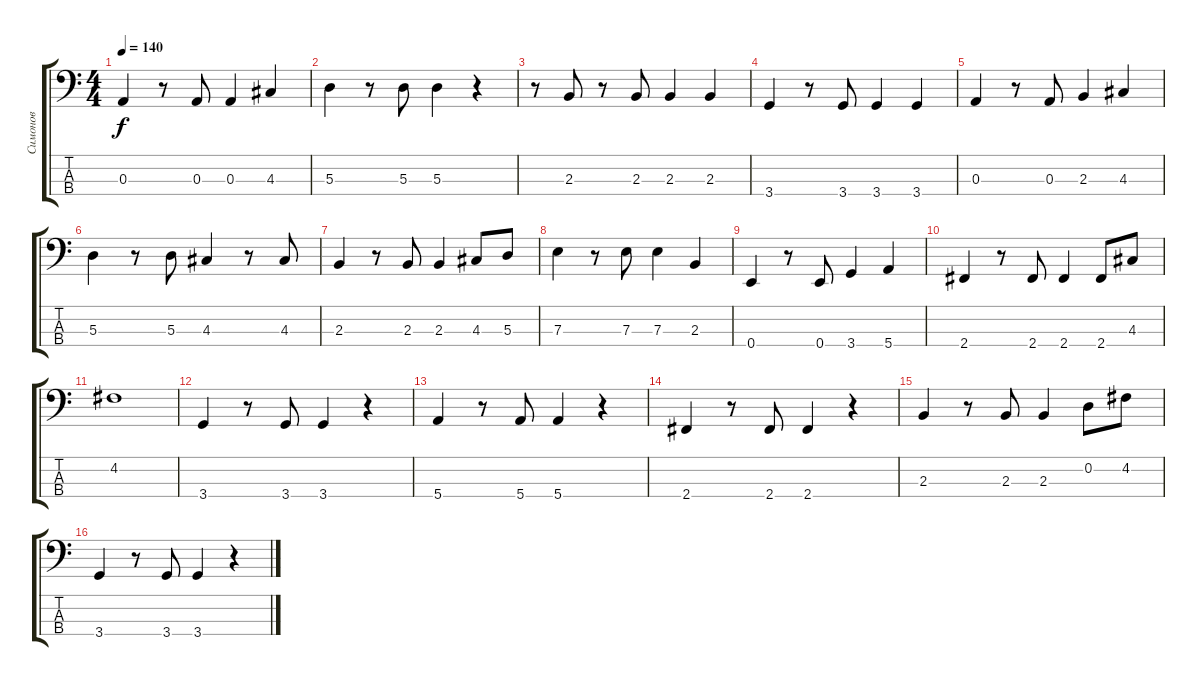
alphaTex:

\track ("Симонов" "Симонов") {instrument electricbassfinger}
\staff {score tabs}
\tuning (G2 D2 A1 E1) {hide}
\ts (4 4)
\tempo 140
\clef f4
\ks c
0.3.4{dy f} r.8 0.3.8 0.3.4 4.3.4 |
5.3.4 r.8 5.3.8 5.3.4 r.4 |
r.8 2.3.8 r.8 2.3.8 2.3.4 2.3.4 |
3.4.4 r.8 3.4.8 3.4.4 3.4.4 |
0.3.4 r.8 0.3.8 2.3.4 4.3.4 |
5.3.4 r.8 5.3.8 4.3.4 r.8 4.3.8 |
2.3.4 r.8 2.3.8 2.3.4 4.3.8 5.3.8 |
7.3.4 r.8 7.3.8 7.3.4 2.3.4 |
0.4.4 r.8 0.4.8 3.4.4 5.4.4 |
2.4.4 r.8 2.4.8 2.4.4 2.4.8 4.3.8 |
4.2.1 |
3.4.4 r.8 3.4.8 3.4.4 r.4 |
5.4.4 r.8 5.4.8 5.4.4 r.4 |
2.4.4 r.8 2.4.8 2.4.4 r.4 |
2.3.4 r.8 2.3.8 2.3.4 0.2.8 4.2.8 |
3.4.4 r.8 3.4.8 3.4.4 r.4
